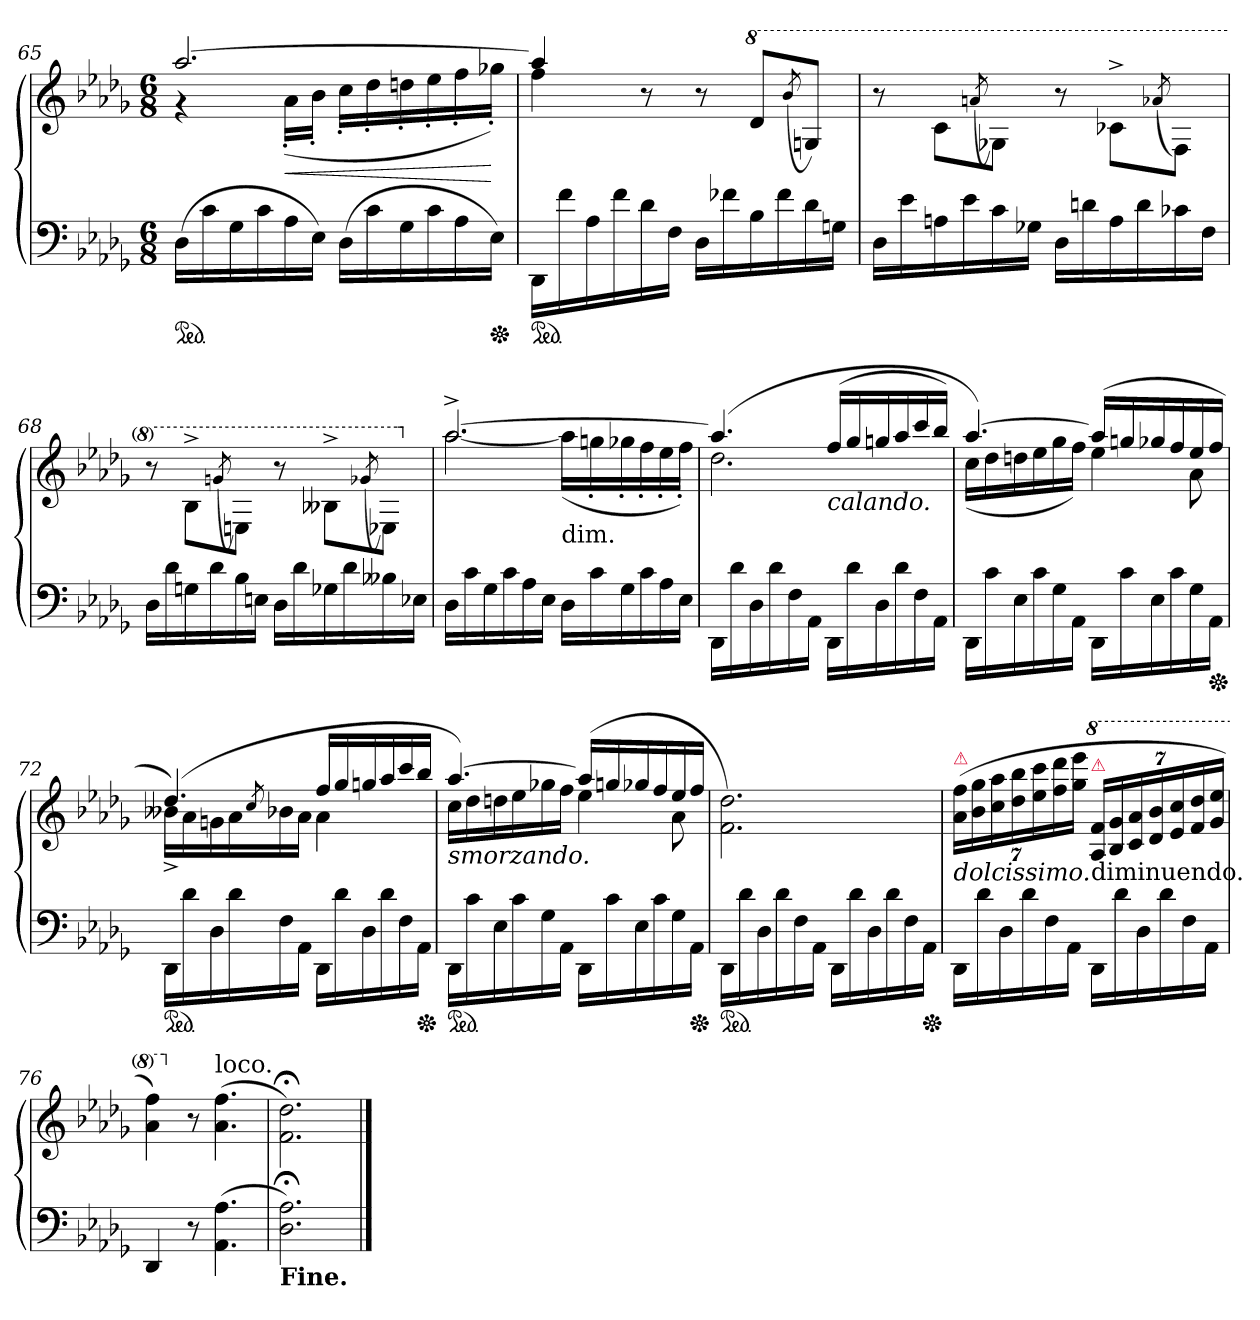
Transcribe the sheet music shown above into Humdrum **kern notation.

**kern	**kern	**dynam
*part1	*part1	*part1
*staff2	*staff1	*staff1/2
*clefF4	*clefG2	*
*k[b-e-a-d-g-]	*k[b-e-a-d-g-]	*
*D-:	*D-:	*
*M6/8	*M6/8	*
=65	=65	=65
*	*^	*
*ped	*	*	*
(>16D-LL	[2.aa-	4r	.
16c	.	.	.
16G-	.	.	.
16c	.	.	.
16A-	.	(>16a-'>LL	<
16E-JJ)	.	16b-'>JJ	.
(>16D-LL	.	16cc'>LL	.
16c	.	16dd-'>	.
16G-	.	16ddn'>	.
16c	.	16ee-'>	.
16A-	.	16ff'>	.
*Xped	*	*	*
16E-JJ)	.	16gg-X'>JJ)	[
=66	=66	=66	=66
*ped	*	*	*
16DD-LL	4aa-]	4ff	.
16f	.	.	.
16A-	.	.	.
16f	.	.	.
16d-	8ryy	8r	.
16FJJ	.	.	.
16D-LL	4.ryy	8r	.
16f-X	.	.	.
*	*8va	*	*
16B-	.	8dd-L	.
16f-	.	.	.
.	.	(>8qbb-/	.
16d-	.	8gnJ)	.
16GnJJ	.	.	.
*	*v	*v	*
=67	=67	=67
16D-LL	8r	.
16e-	.	.
16An	8cc\L	.
16e-	.	.
.	(>8qaan/	.
16c	8g-XJ)	.
16G-XJJ	.	.
16D-LL	8r	.
16dn	.	.
16A	8cc-X^<\L	.
16d	.	.
.	(>8qaa-X/	.
16c-X	8fJ)	.
16FJJ	.	.
=68	=68	=68
16D-LL	8r	.
16d-	.	.
16Gn	8b-^<\L	.
16d-	.	.
.	(>8qggn/	.
16B-	8enJ)	.
16EnJJ	.	.
16D-LL	8r	.
16d-	.	.
16G-X	8b--X^<\L	.
16d-	.	.
.	(>8qgg-X/	.
16B--X	8e-XJ)	.
16E-XJJ	.	.
=69	=69	=69
*	*X8va	*
*	*^	*
!	!	!LO:N:vis=2.	!
16D-LL	[2.aa-^>	[4.aa-	.
16c	.	.	.
16G-	.	.	.
16c	.	.	.
16A-	.	.	.
16E-JJ	.	.	.
!	!	!LO:TX:c:t=dim.	!
16D-LL	.	(>16aa-LL]	.
16c	.	16ggn'>	.
16G-	.	16gg-X'>	.
16c	.	16ff'>	.
16A-	.	16ee-'>	.
16E-JJ	.	16ff'>JJ)	.
=70	=70	=70	=70
16DD-LL	(>4.aa-]	2.dd-	.
16d-	.	.	.
16D-	.	.	.
16d-	.	.	.
16F	.	.	.
16AA-JJ	.	.	.
!	!LO:TX:b:i:t=calando.	!	!
16DD-LL	(<16ffLL	.	.
16d-	16gg-	.	.
16D-	16ggn	.	.
16d-	16aa-	.	.
16F	16ccc	.	.
16AA-JJ	16bb-JJ)	.	.
=71	=71	=71	=71
16DD-LL	[4.aa-)	(<16ccLL	.
16c	.	16dd-	.
16E-	.	16ddn	.
16c	.	16ee-	.
16G-	.	16gg-	.
16AA-JJ	.	16ffJJ)	.
16DD-LL	(>16aa-LL]	4ee-	.
16c	16ggn	.	.
16E-	16gg-X	.	.
16c	16ff	.	.
16G-	16ee-	8a-	.
*Xped	*	*	*
16AA-JJ	16ffJJ	.	.
=72	=72	=72	=72
*ped	*	*	*
16DD-LL	(>4.dd-)	16b--X^<LL	.
16d-	.	16a-	.
16D-	.	16gn	.
16d-	.	16a-	.
.	.	8qcc/	.
16F	.	16b-X	.
16AA-JJ	.	16a-JJ	.
16DD-LL	16ffLL	4a-	.
16d-	16gg-	.	.
16D-	16ggn	.	.
16d-	16aa-	.	.
16F	16ccc	8ryy	.
*Xped	*	*	*
16AA-JJ	16bb-JJ	.	.
=73	=73	=73	=73
!	!LO:TX:b:i:t=smorzando.	!	!
*ped	*	*	*
16DD-LL	[4.aa-)	16ccLL	.
16c	.	16dd-	.
16E-	.	16ddn	.
16c	.	16ee-	.
16G-	.	16gg-X	.
16AA-JJ	.	16ffJJ	.
16DD-LL	(>16aa-LL]	4ee-	.
16c	16ggn	.	.
16E-	16gg-X	.	.
16c	16ff	.	.
16G-	16ee-	8a-	.
*Xped	*	*	*
16AA-JJ	16ffJJ	.	.
*	*v	*v	*
=74	=74	=74
*ped	*	*
16DD-LL	2.f\ 2.dd-\)	.
16d-	.	.
16D-	.	.
16d-	.	.
16F	.	.
16AA-JJ	.	.
16DD-LL	.	.
16d-	.	.
16D-	.	.
16d-	.	.
16F	.	.
*Xped	*	*
16AA-JJ	.	.
=75	=75	=75
!	!LO:TX:a:color=crimson:t=⚠	!
!LO:TX:a:i:t=dolcissimo.	!	!
16DD-LL	(>56%3a- 56%3ffLL	.
.	56%3b- 56%3gg-	.
16d-	.	.
.	56%3cc 56%3aa-	.
16D-	.	.
.	56%3dd- 56%3bb-	.
16d-	.	.
.	56%3ee- 56%3ccc	.
16F	.	.
.	56%3ff 56%3ddd-	.
16AA-JJ	.	.
.	56%3gg- 56%3eee-JJ	.
*	*8va	*
!	!LO:TX:c:t=diminuendo.	!
!	!LO:TX:a:color=crimson:t=⚠	!
16DD-LL	56%3a- 56%3ffLL	.
.	56%3b- 56%3gg-	.
16d-	.	.
.	56%3cc 56%3aa-	.
16D-	.	.
.	56%3dd- 56%3bb-	.
16d-	.	.
.	56%3ee- 56%3ccc	.
16F	.	.
.	56%3ff 56%3ddd-	.
16AA-JJ	.	.
.	56%3gg- 56%3eee-JJ	.
=76	=76	=76
4DD-	4aa- 4fff)	.
*	*X8va	*
8r	8r	.
!	!LO:TX:a:t=loco.	!
(<4.AA- 4.A-	(>4.a- 4.ff	.
=77	=77	=77
!LO:TX:b:B:t=Fine.	!	!
2.D-;< 2.A-;<)	2.f;<\ 2.dd-;<\)	.
==	==	==
*-	*-	*-
